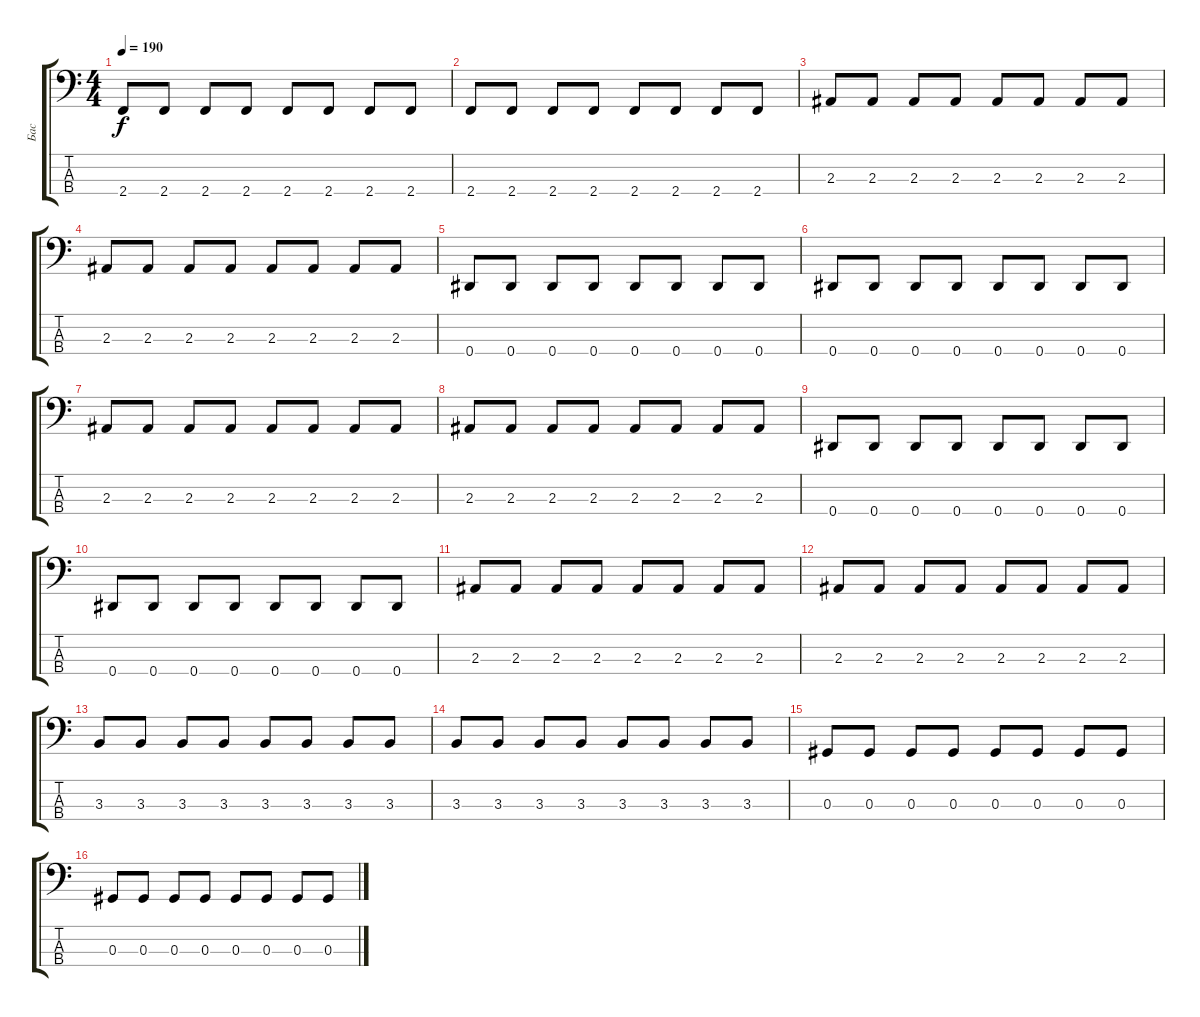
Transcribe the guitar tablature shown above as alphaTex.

\track ("Бас" "Бас") {instrument electricbassfinger}
\staff {score tabs}
\tuning (Gb2 Db2 Ab1 Eb1) {hide}
\ts (4 4)
\tempo 190
\clef f4
\ks c
2.4.8{dy f} 2.4.8 2.4.8 2.4.8 2.4.8 2.4.8 2.4.8 2.4.8 |
2.4.8 2.4.8 2.4.8 2.4.8 2.4.8 2.4.8 2.4.8 2.4.8 |
2.3.8 2.3.8 2.3.8 2.3.8 2.3.8 2.3.8 2.3.8 2.3.8 |
2.3.8 2.3.8 2.3.8 2.3.8 2.3.8 2.3.8 2.3.8 2.3.8 |
0.4.8 0.4.8 0.4.8 0.4.8 0.4.8 0.4.8 0.4.8 0.4.8 |
0.4.8 0.4.8 0.4.8 0.4.8 0.4.8 0.4.8 0.4.8 0.4.8 |
2.3.8 2.3.8 2.3.8 2.3.8 2.3.8 2.3.8 2.3.8 2.3.8 |
2.3.8 2.3.8 2.3.8 2.3.8 2.3.8 2.3.8 2.3.8 2.3.8 |
0.4.8 0.4.8 0.4.8 0.4.8 0.4.8 0.4.8 0.4.8 0.4.8 |
0.4.8 0.4.8 0.4.8 0.4.8 0.4.8 0.4.8 0.4.8 0.4.8 |
2.3.8 2.3.8 2.3.8 2.3.8 2.3.8 2.3.8 2.3.8 2.3.8 |
2.3.8 2.3.8 2.3.8 2.3.8 2.3.8 2.3.8 2.3.8 2.3.8 |
3.3.8 3.3.8 3.3.8 3.3.8 3.3.8 3.3.8 3.3.8 3.3.8 |
3.3.8 3.3.8 3.3.8 3.3.8 3.3.8 3.3.8 3.3.8 3.3.8 |
0.3.8 0.3.8 0.3.8 0.3.8 0.3.8 0.3.8 0.3.8 0.3.8 |
0.3.8 0.3.8 0.3.8 0.3.8 0.3.8 0.3.8 0.3.8 0.3.8
